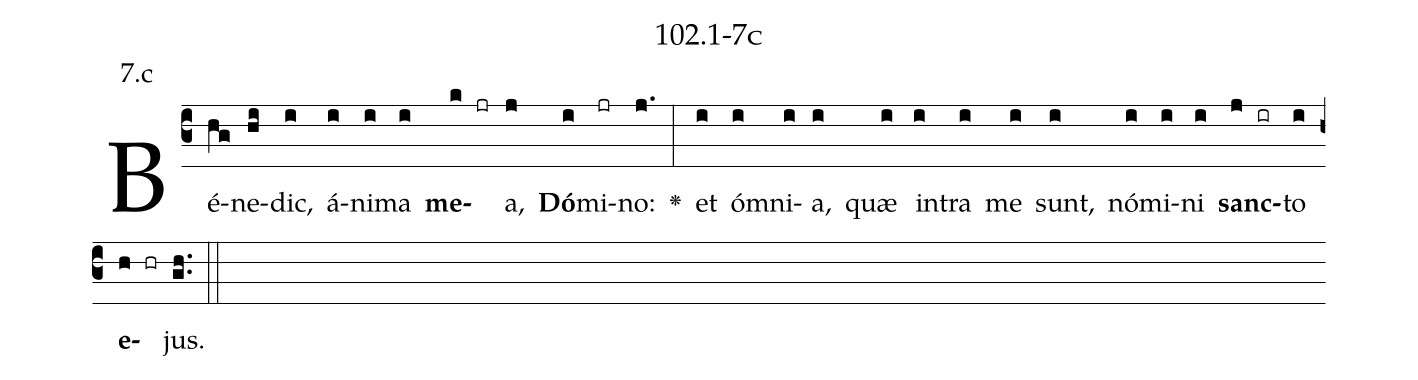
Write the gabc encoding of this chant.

name: 102.1-7c;
annotation: 7.c;
%%
(c3)Bé(hg)ne(hi)dic,(i) á(i)ni(i)ma(i) <b>me</b>(k jr)a,(j) <b>Dó</b>(i)mi(jr)no:(j.) <v>\greheightstar</v>(:) et(i) óm(i)ni(i)a,(i) quæ(i) in(i)tra(i) me(i) sunt,(i) nó(i)mi(i)ni(i) <b>sanc</b>(j ir)to(i) <b>e</b>(h hr)jus.(gh..) (::)


%E(i) u(i) o(j) u(i) a(h) e.(gh..) (::)
